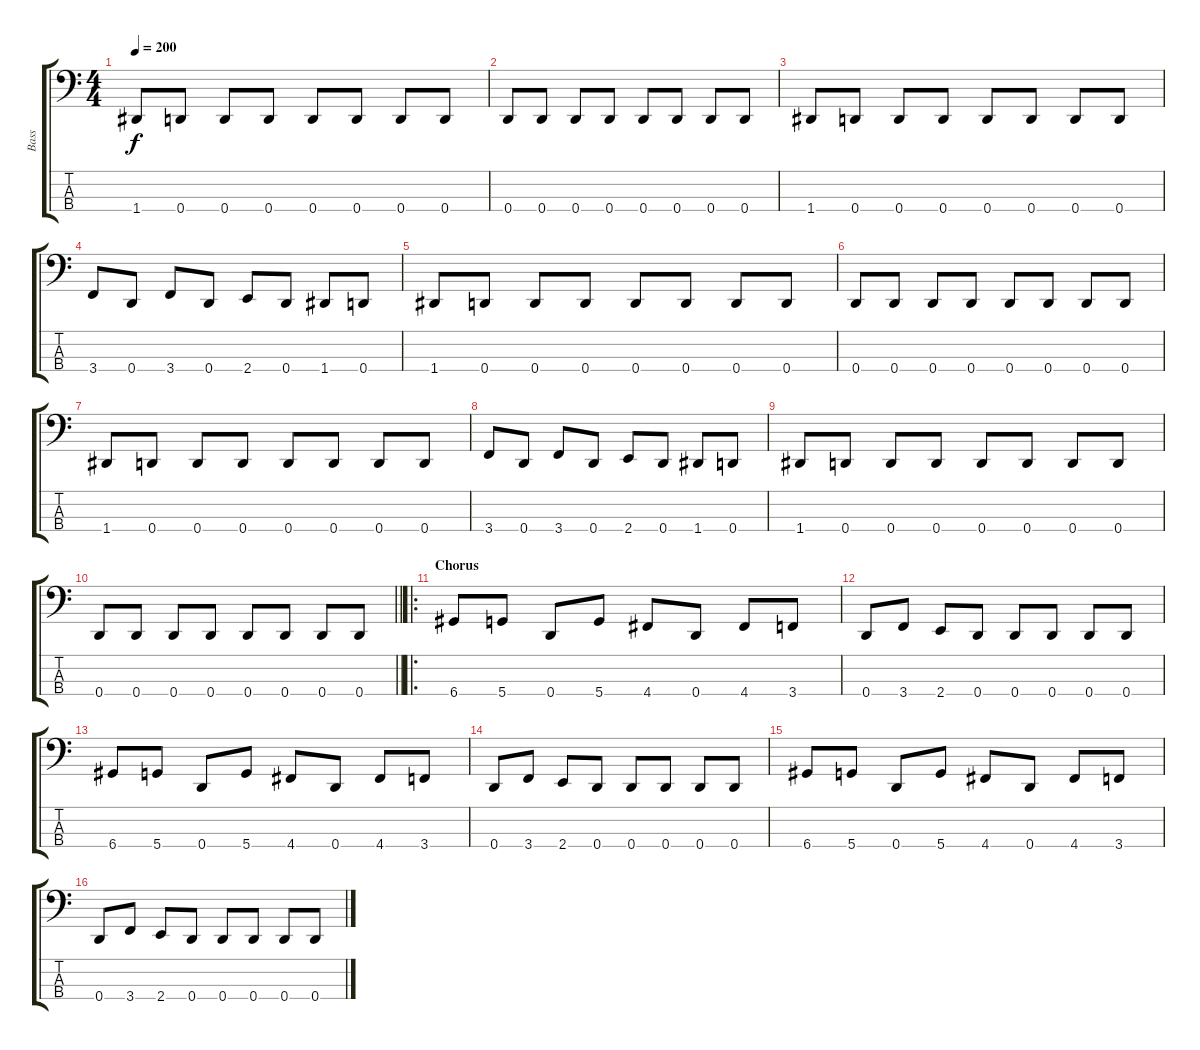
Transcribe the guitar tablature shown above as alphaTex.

\track ("Bass" "Bass") {instrument electricbasspick}
\staff {score tabs}
\tuning (F2 C2 G1 D1) {hide}
\ts (4 4)
\tempo 200
\clef f4
\ks c
1.4.8{dy f} 0.4.8 0.4.8 0.4.8 0.4.8 0.4.8 0.4.8 0.4.8 |
0.4.8 0.4.8 0.4.8 0.4.8 0.4.8 0.4.8 0.4.8 0.4.8 |
1.4.8 0.4.8 0.4.8 0.4.8 0.4.8 0.4.8 0.4.8 0.4.8 |
3.4.8 0.4.8 3.4.8 0.4.8 2.4.8 0.4.8 1.4.8 0.4.8 |
1.4.8 0.4.8 0.4.8 0.4.8 0.4.8 0.4.8 0.4.8 0.4.8 |
0.4.8 0.4.8 0.4.8 0.4.8 0.4.8 0.4.8 0.4.8 0.4.8 |
1.4.8 0.4.8 0.4.8 0.4.8 0.4.8 0.4.8 0.4.8 0.4.8 |
3.4.8 0.4.8 3.4.8 0.4.8 2.4.8 0.4.8 1.4.8 0.4.8 |
1.4.8 0.4.8 0.4.8 0.4.8 0.4.8 0.4.8 0.4.8 0.4.8 |
\barLineRight lightlight
0.4.8 0.4.8 0.4.8 0.4.8 0.4.8 0.4.8 0.4.8 0.4.8 |
\ro
\section ("" "Chorus")
6.4.8 5.4.8 0.4.8 5.4.8 4.4.8 0.4.8 4.4.8 3.4.8 |
0.4.8 3.4.8 2.4.8 0.4.8 0.4.8 0.4.8 0.4.8 0.4.8 |
6.4.8 5.4.8 0.4.8 5.4.8 4.4.8 0.4.8 4.4.8 3.4.8 |
0.4.8 3.4.8 2.4.8 0.4.8 0.4.8 0.4.8 0.4.8 0.4.8 |
6.4.8 5.4.8 0.4.8 5.4.8 4.4.8 0.4.8 4.4.8 3.4.8 |
0.4.8 3.4.8 2.4.8 0.4.8 0.4.8 0.4.8 0.4.8 0.4.8
